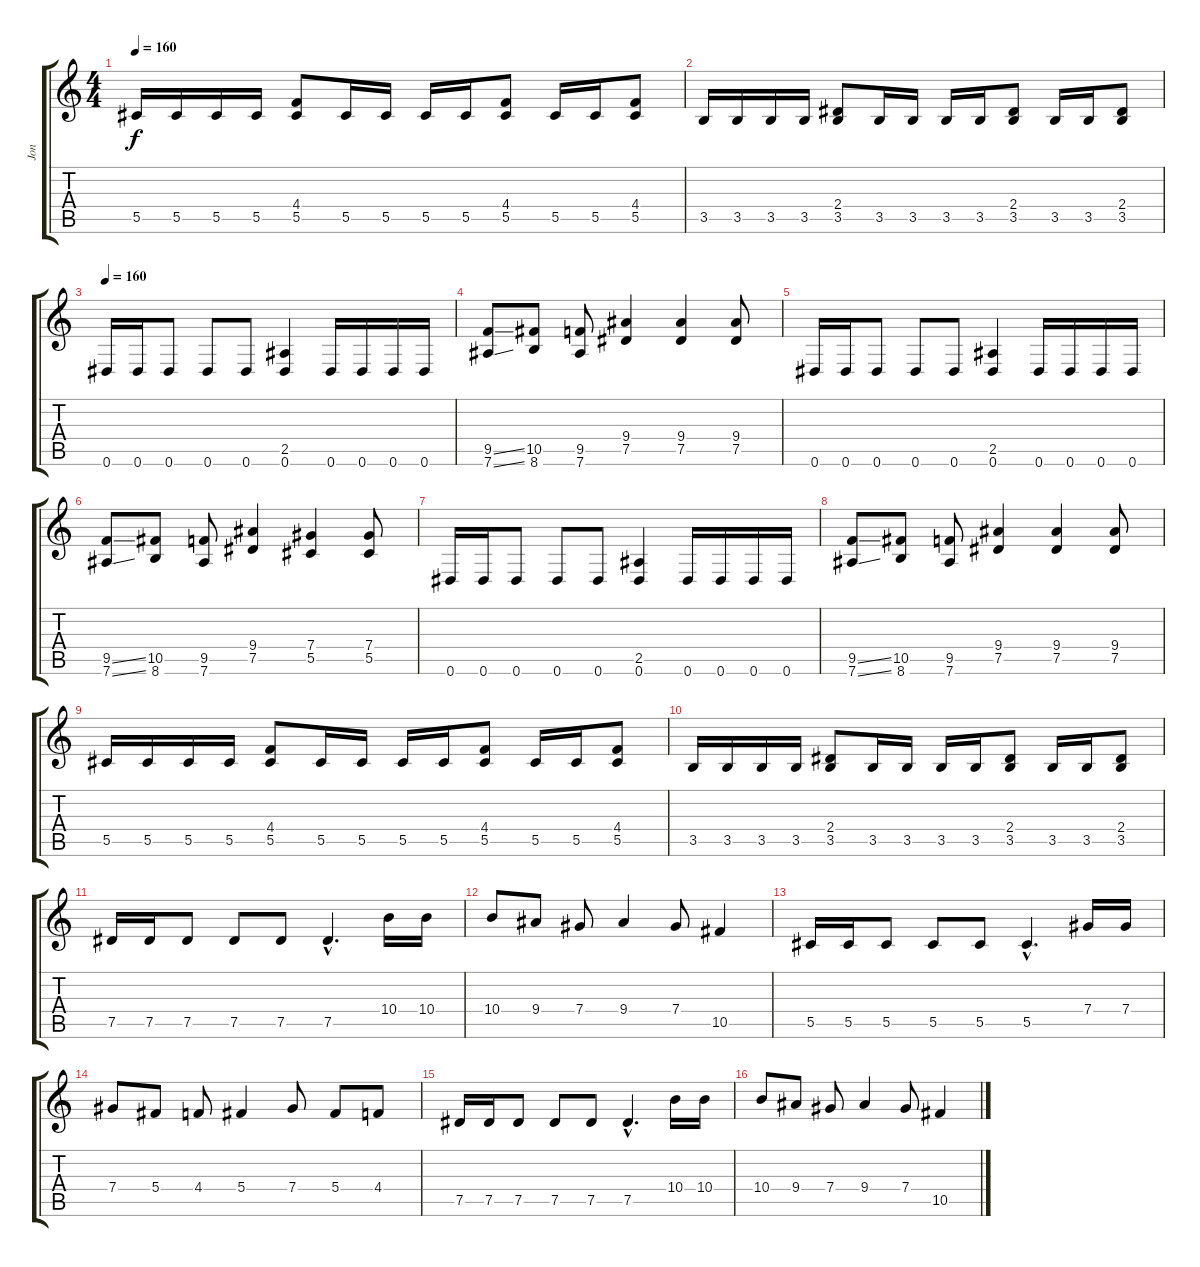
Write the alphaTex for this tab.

\track ("Jon" "Jon") {instrument distortionguitar}
\staff {score tabs}
\tuning (Eb4 Bb3 Gb3 Db3 Ab2 Eb2) {hide}
\ts (4 4)
\tempo 160
\clef g2
\ks c
5.5.16{dy f} 5.5.16 5.5.16 5.5.16 (4.4 5.5).8 5.5.16 5.5.16 5.5.16 5.5.16 (4.4 5.5).8 5.5.16 5.5.16 (4.4 5.5).8 |
3.5.16 3.5.16 3.5.16 3.5.16 (2.4 3.5).8 3.5.16 3.5.16 3.5.16 3.5.16 (2.4 3.5).8 3.5.16 3.5.16 (2.4 3.5).8 |
\tempo 160
0.6.16 0.6.16 0.6.8 0.6.8 0.6.8 (2.5 0.6).4 0.6.16 0.6.16 0.6.16 0.6.16 |
(9.5{ss} 7.6{ss}).8 (10.5 8.6).8 (9.5 7.6).8 (9.4 7.5).4 (9.4 7.5).4 (9.4 7.5).8 |
0.6.16 0.6.16 0.6.8 0.6.8 0.6.8 (2.5 0.6).4 0.6.16 0.6.16 0.6.16 0.6.16 |
(9.5{ss} 7.6{ss}).8 (10.5 8.6).8 (9.5 7.6).8 (9.4 7.5).4 (7.4 5.5).4 (7.4 5.5).8 |
0.6.16 0.6.16 0.6.8 0.6.8 0.6.8 (2.5 0.6).4 0.6.16 0.6.16 0.6.16 0.6.16 |
(9.5{ss} 7.6{ss}).8 (10.5 8.6).8 (9.5 7.6).8 (9.4 7.5).4 (9.4 7.5).4 (9.4 7.5).8 |
5.5.16 5.5.16 5.5.16 5.5.16 (4.4 5.5).8 5.5.16 5.5.16 5.5.16 5.5.16 (4.4 5.5).8 5.5.16 5.5.16 (4.4 5.5).8 |
3.5.16 3.5.16 3.5.16 3.5.16 (2.4 3.5).8 3.5.16 3.5.16 3.5.16 3.5.16 (2.4 3.5).8 3.5.16 3.5.16 (2.4 3.5).8 |
7.5.16 7.5.16 7.5.8 7.5.8 7.5.8 7.5{hac}.4{d} 10.4.16 10.4.16 |
10.4.8 9.4.8 7.4.8 9.4.4 7.4.8 10.5.4 |
5.5.16 5.5.16 5.5.8 5.5.8 5.5.8 5.5{hac}.4{d} 7.4.16 7.4.16 |
7.4.8 5.4.8 4.4.8 5.4.4 7.4.8 5.4.8 4.4.8 |
7.5.16 7.5.16 7.5.8 7.5.8 7.5.8 7.5{hac}.4{d} 10.4.16 10.4.16 |
10.4.8 9.4.8 7.4.8 9.4.4 7.4.8 10.5.4
